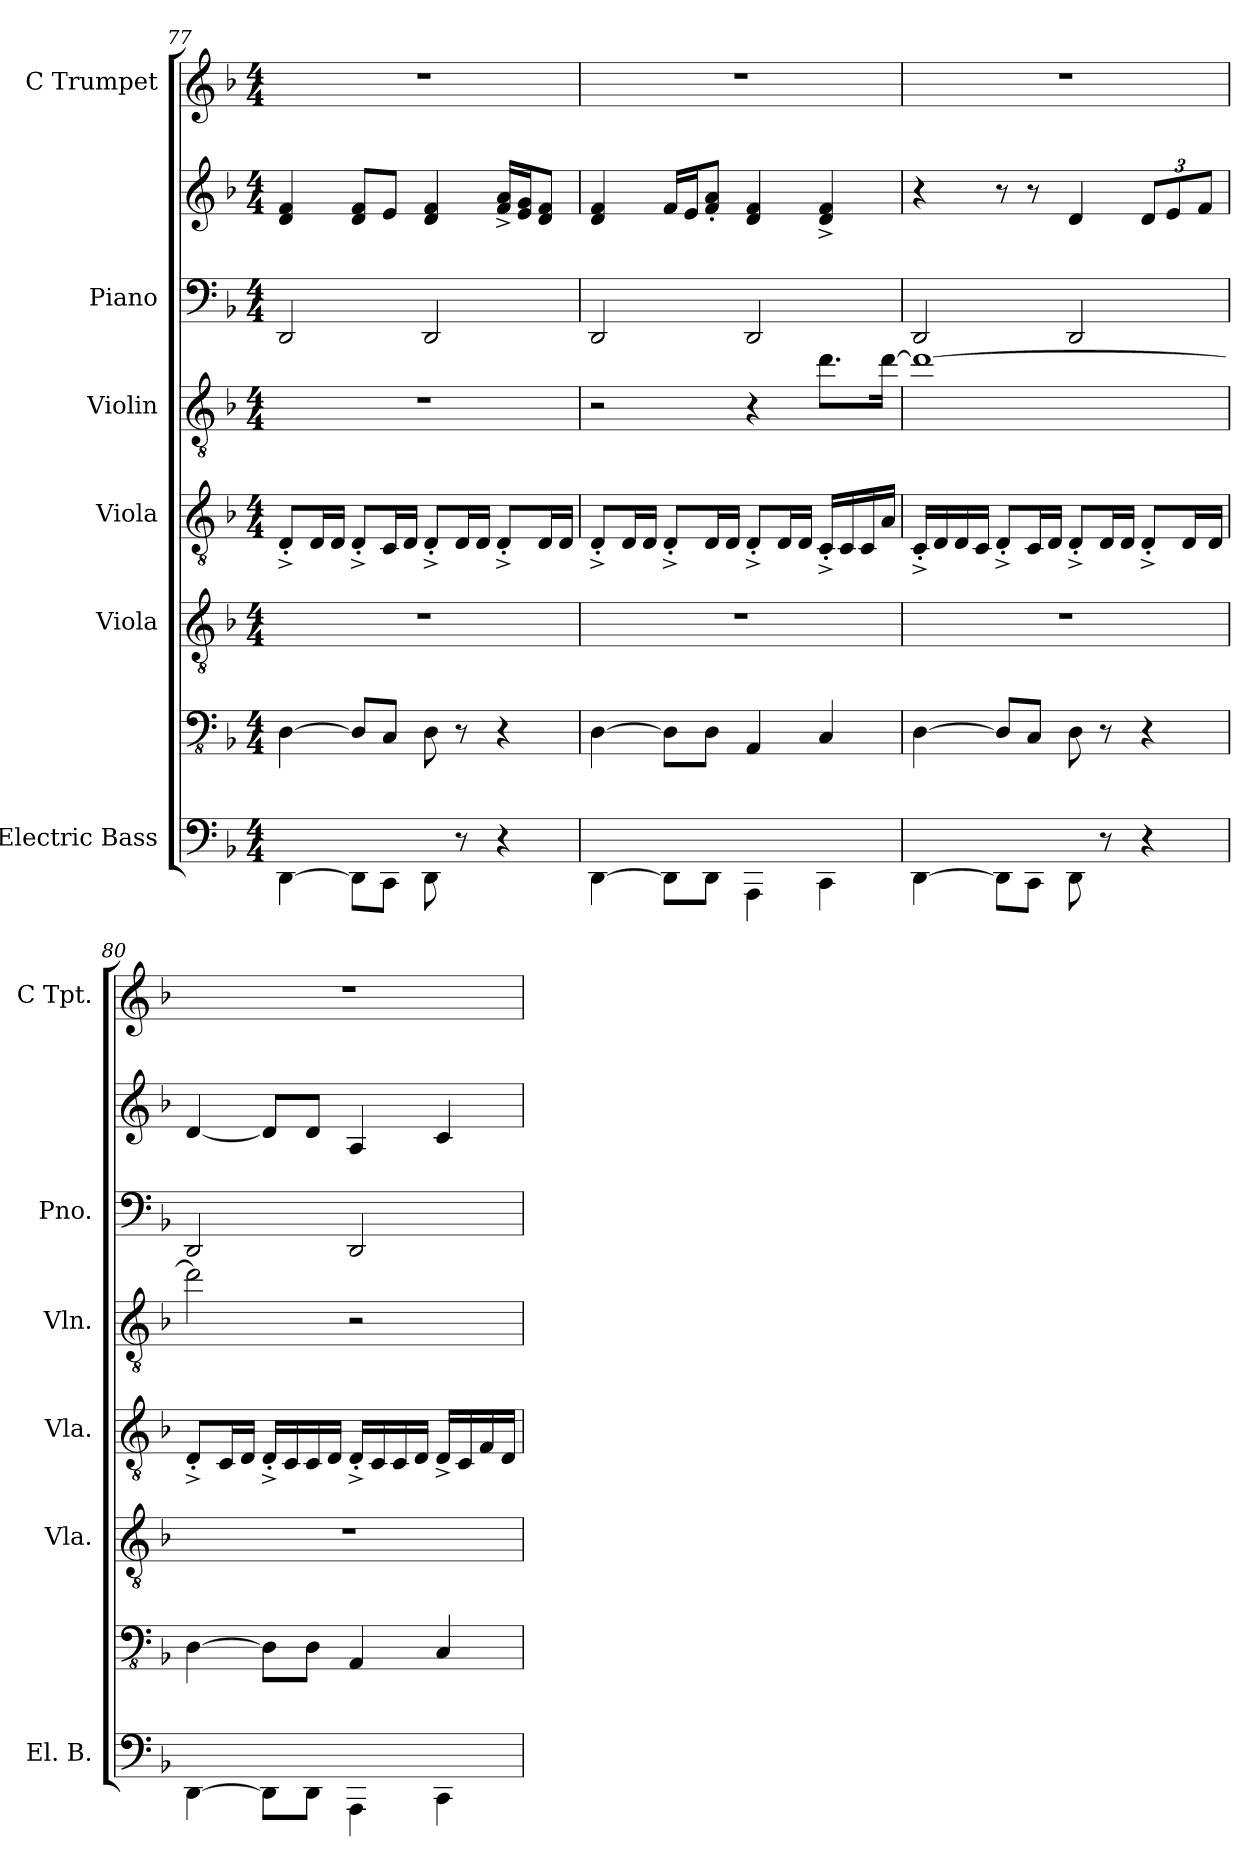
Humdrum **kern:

**kern	**kern	**kern	**kern	**kern	**kern	**kern	**kern
*part6	*part6	*part5	*part4	*part3	*part2	*part2	*part1
*staff8	*staff7	*staff6	*staff5	*staff4	*staff3	*staff2	*staff1
*I"Electric Bass	*	*I"Viola	*I"Viola	*I"Violin	*I"Piano	*	*I"C Trumpet
*I'El. B.	*	*I'Vla.	*I'Vla.	*I'Vln.	*I'Pno.	*	*I'C Tpt.
*	*clefFv4	*clefGv2	*clefGv2	*clefGv2	*clefF4	*clefG2	*clefG2
*k[b-]	*k[b-]	*k[b-]	*k[b-]	*k[b-]	*k[b-]	*k[b-]	*k[b-]
*M4/4	*M4/4	*M4/4	*M4/4	*M4/4	*M4/4	*M4/4	*M4/4
=77	=77	=77	=77	=77	=77	=77	=77
[4DD\	[4DD\	1r	8D'^/L	1r	2DD/	4d/ 4f/	1r
.	.	.	16D/L	.	.	.	.
.	.	.	16D/JJ	.	.	.	.
8DD\L]	8DD/L]	.	8D'^/L	.	.	8d/ 8f/L	.
8CC\J	8CC/J	.	16C/L	.	.	8e/J	.
.	.	.	16D/JJ	.	.	.	.
8DD\	8DD\	.	8D'^/L	.	2DD/	4d/ 4f/	.
8r	8r	.	16D/L	.	.	.	.
.	.	.	16D/JJ	.	.	.	.
4r	4r	.	8D'^/L	.	.	16f/^ 16a/^LL	.
.	.	.	.	.	.	16e/ 16g/J	.
.	.	.	16D/L	.	.	8d/ 8f/J	.
.	.	.	16D/JJ	.	.	.	.
!!LO:PB:g=z
=78	=78	=78	=78	=78	=78	=78	=78
[4DD\	[4DD\	1r	8D'^/L	2r	2DD/	4d/ 4f/	1r
.	.	.	16D/L	.	.	.	.
.	.	.	16D/JJ	.	.	.	.
8DD\L]	8DD\L]	.	8D'^/L	.	.	16f/LL	.
.	.	.	.	.	.	16e/J	.
8DD\J	8DD\J	.	16D/L	.	.	8f/' 8a/'J	.
.	.	.	16D/JJ	.	.	.	.
4AAA\	4AAA/	.	8D'^/L	4r	2DD/	4d/ 4f/	.
.	.	.	16D/L	.	.	.	.
.	.	.	16D/JJ	.	.	.	.
4CC\	4CC/	.	16C'^/LL	8.dd\L	.	4d/^ 4f/^	.
.	.	.	16C/	.	.	.	.
.	.	.	16C/	.	.	.	.
.	.	.	16A/JJ	[16dd\Jk	.	.	.
=79	=79	=79	=79	=79	=79	=79	=79
[4DD\	[4DD\	1r	16C'^/LL	1dd_	2DD/	4r	1r
.	.	.	16D/	.	.	.	.
.	.	.	16D/	.	.	.	.
.	.	.	16C/JJ	.	.	.	.
8DD\L]	8DD/L]	.	8D'^/L	.	.	8r	.
8CC\J	8CC/J	.	16C/L	.	.	8r	.
.	.	.	16D/JJ	.	.	.	.
8DD\	8DD\	.	8D'^/L	.	2DD/	4d/	.
8r	8r	.	16D/L	.	.	.	.
.	.	.	16D/JJ	.	.	.	.
*	*	*	*	*	*	*Xbrackettup	*
4r	4r	.	8D'^/L	.	.	12d/L	.
.	.	.	.	.	.	12e/	.
.	.	.	16D/L	.	.	.	.
.	.	.	.	.	.	12f/J	.
.	.	.	16D/JJ	.	.	.	.
=80	=80	=80	=80	=80	=80	=80	=80
[4DD\	[4DD\	1r	8D'^/L	2dd\]	2DD/	[4d/	1r
.	.	.	16C/L	.	.	.	.
.	.	.	16D/JJ	.	.	.	.
8DD\L]	8DD\L]	.	16D'^/LL	.	.	8d/L]	.
.	.	.	16C/	.	.	.	.
8DD\J	8DD\J	.	16C/	.	.	8d/J	.
.	.	.	16D/JJ	.	.	.	.
4AAA\	4AAA/	.	16D'^/LL	2r	2DD/	4A/	.
.	.	.	16C/	.	.	.	.
.	.	.	16C/	.	.	.	.
.	.	.	16D/JJ	.	.	.	.
4CC\	4CC/	.	16D^/LL	.	.	4c/	.
.	.	.	16C/	.	.	.	.
.	.	.	16F/	.	.	.	.
.	.	.	16D/JJ	.	.	.	.
=	=	=	=	=	=	=	=
*-	*-	*-	*-	*-	*-	*-	*-
